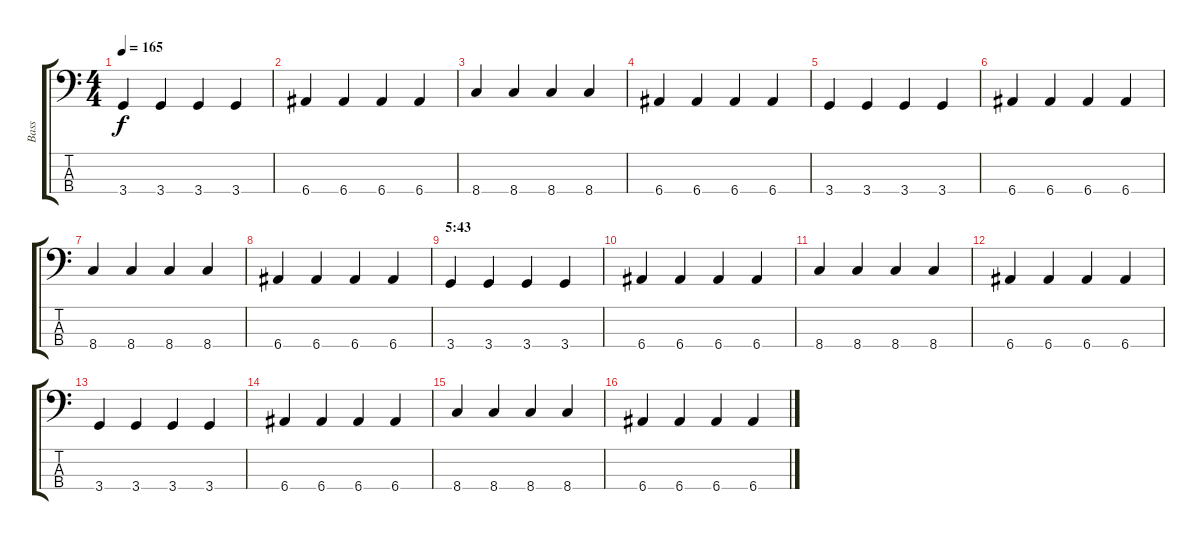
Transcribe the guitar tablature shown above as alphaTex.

\track ("Bass" "Bass") {instrument overdrivenguitar}
\staff {score tabs}
\tuning (G2 D2 A1 E1) {hide}
\ts (4 4)
\tempo 165
\clef f4
\ks c
3.4.4{dy f} 3.4.4 3.4.4 3.4.4 |
6.4.4 6.4.4 6.4.4 6.4.4 |
8.4.4 8.4.4 8.4.4 8.4.4 |
6.4.4 6.4.4 6.4.4 6.4.4 |
3.4.4 3.4.4 3.4.4 3.4.4 |
6.4.4 6.4.4 6.4.4 6.4.4 |
8.4.4 8.4.4 8.4.4 8.4.4 |
6.4.4 6.4.4 6.4.4 6.4.4 |
\section ("" "5:43")
3.4.4 3.4.4 3.4.4 3.4.4 |
6.4.4 6.4.4 6.4.4 6.4.4 |
8.4.4 8.4.4 8.4.4 8.4.4 |
6.4.4 6.4.4 6.4.4 6.4.4 |
3.4.4 3.4.4 3.4.4 3.4.4 |
6.4.4 6.4.4 6.4.4 6.4.4 |
8.4.4 8.4.4 8.4.4 8.4.4 |
6.4.4 6.4.4 6.4.4 6.4.4
